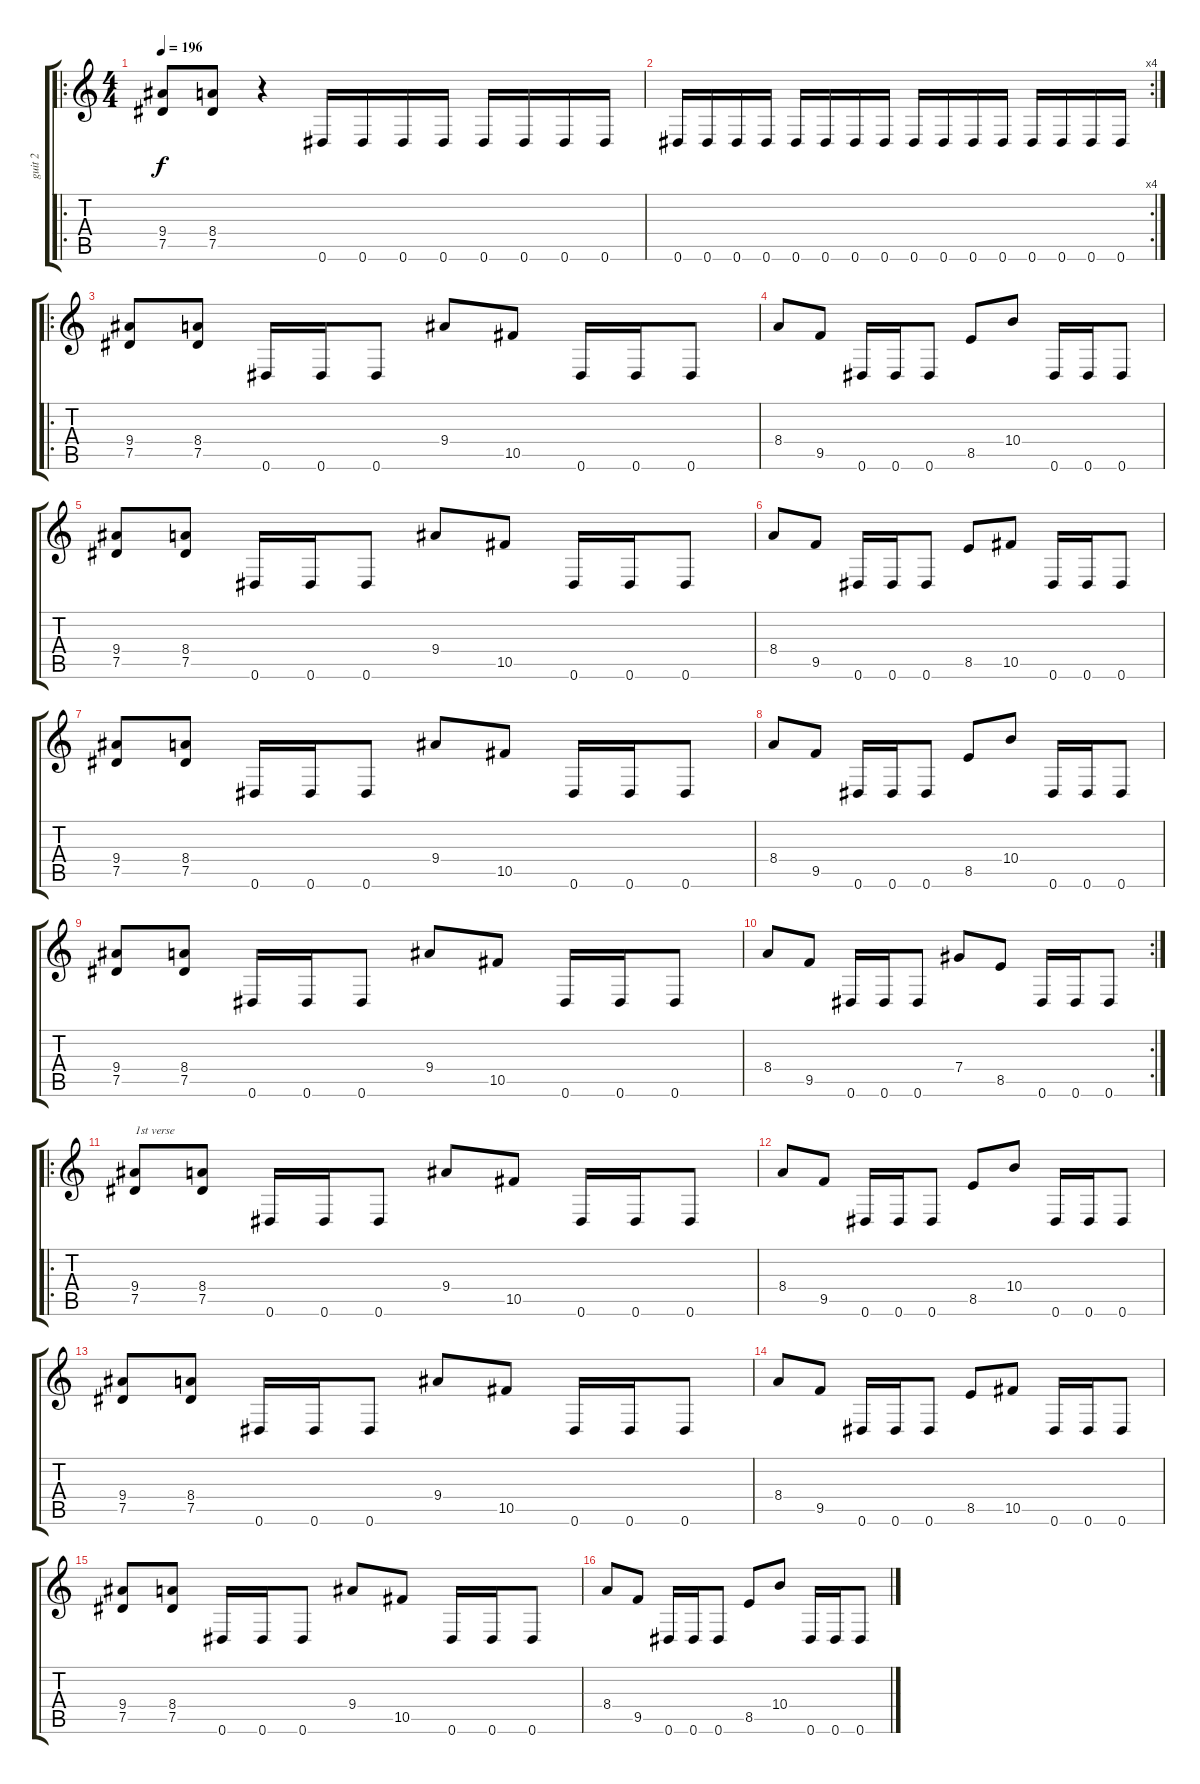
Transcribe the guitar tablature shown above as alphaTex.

\track ("guit 2" "guit 2") {instrument distortionguitar}
\staff {score tabs}
\tuning (Eb4 Bb3 Gb3 Db3 Ab2 Eb2) {hide}
\ro
\ts (4 4)
\tempo 196
\clef g2
\ks c
(9.4 7.5).8{dy f instrument distortionguitar} (8.4 7.5).8 r.4 0.6.16 0.6.16 0.6.16 0.6.16 0.6.16 0.6.16 0.6.16 0.6.16 |
\rc 4
0.6.16 0.6.16 0.6.16 0.6.16 0.6.16 0.6.16 0.6.16 0.6.16 0.6.16 0.6.16 0.6.16 0.6.16 0.6.16 0.6.16 0.6.16 0.6.16 |
\ro
(9.4 7.5).8 (8.4 7.5).8 0.6.16 0.6.16 0.6.8 9.4.8 10.5.8 0.6.16 0.6.16 0.6.8 |
8.4.8 9.5.8 0.6.16 0.6.16 0.6.8 8.5.8 10.4.8 0.6.16 0.6.16 0.6.8 |
(9.4 7.5).8 (8.4 7.5).8 0.6.16 0.6.16 0.6.8 9.4.8 10.5.8 0.6.16 0.6.16 0.6.8 |
8.4.8 9.5.8 0.6.16 0.6.16 0.6.8 8.5.8 10.5.8 0.6.16 0.6.16 0.6.8 |
(9.4 7.5).8 (8.4 7.5).8 0.6.16 0.6.16 0.6.8 9.4.8 10.5.8 0.6.16 0.6.16 0.6.8 |
8.4.8 9.5.8 0.6.16 0.6.16 0.6.8 8.5.8 10.4.8 0.6.16 0.6.16 0.6.8 |
(9.4 7.5).8 (8.4 7.5).8 0.6.16 0.6.16 0.6.8 9.4.8 10.5.8 0.6.16 0.6.16 0.6.8 |
\rc 2
8.4.8 9.5.8 0.6.16 0.6.16 0.6.8 7.4.8 8.5.8 0.6.16 0.6.16 0.6.8 |
\ro
(9.4 7.5).8{txt "1st verse"} (8.4 7.5).8 0.6.16 0.6.16 0.6.8 9.4.8 10.5.8 0.6.16 0.6.16 0.6.8 |
8.4.8 9.5.8 0.6.16 0.6.16 0.6.8 8.5.8 10.4.8 0.6.16 0.6.16 0.6.8 |
(9.4 7.5).8 (8.4 7.5).8 0.6.16 0.6.16 0.6.8 9.4.8 10.5.8 0.6.16 0.6.16 0.6.8 |
8.4.8 9.5.8 0.6.16 0.6.16 0.6.8 8.5.8 10.5.8 0.6.16 0.6.16 0.6.8 |
(9.4 7.5).8 (8.4 7.5).8 0.6.16 0.6.16 0.6.8 9.4.8 10.5.8 0.6.16 0.6.16 0.6.8 |
8.4.8 9.5.8 0.6.16 0.6.16 0.6.8 8.5.8 10.4.8 0.6.16 0.6.16 0.6.8
